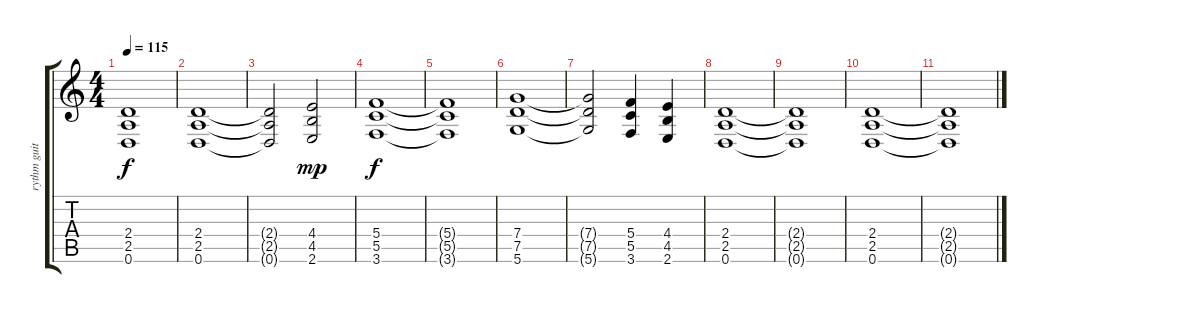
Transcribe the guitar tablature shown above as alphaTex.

\track ("rythm guitar" "rythm guit") {instrument distortionguitar}
\staff {score tabs}
\tuning (D4 A3 F3 C3 G2 D2) {hide}
\ts (4 4)
\tempo 115
\clef g2
\ks c
(2.4{t} 2.5{t} 0.6{t}).1{dy f} |
(2.4 2.5 0.6).1 |
(2.4{t} 2.5{t} 0.6{t}).2 (4.4 4.5 2.6).2{dy mp} |
(5.4 5.5 3.6).1{dy f} |
(5.4{t} 5.5{t} 3.6{t}).1 |
(7.4 7.5 5.6).1 |
(7.4{t} 7.5{t} 5.6{t}).2 (5.4 5.5 3.6).4 (4.4 4.5 2.6).4 |
(2.4 2.5 0.6).1 |
(2.4{t} 2.5{t} 0.6{t}).1 |
(2.4 2.5 0.6).1 |
(2.4{t} 2.5{t} 0.6{t}).1
